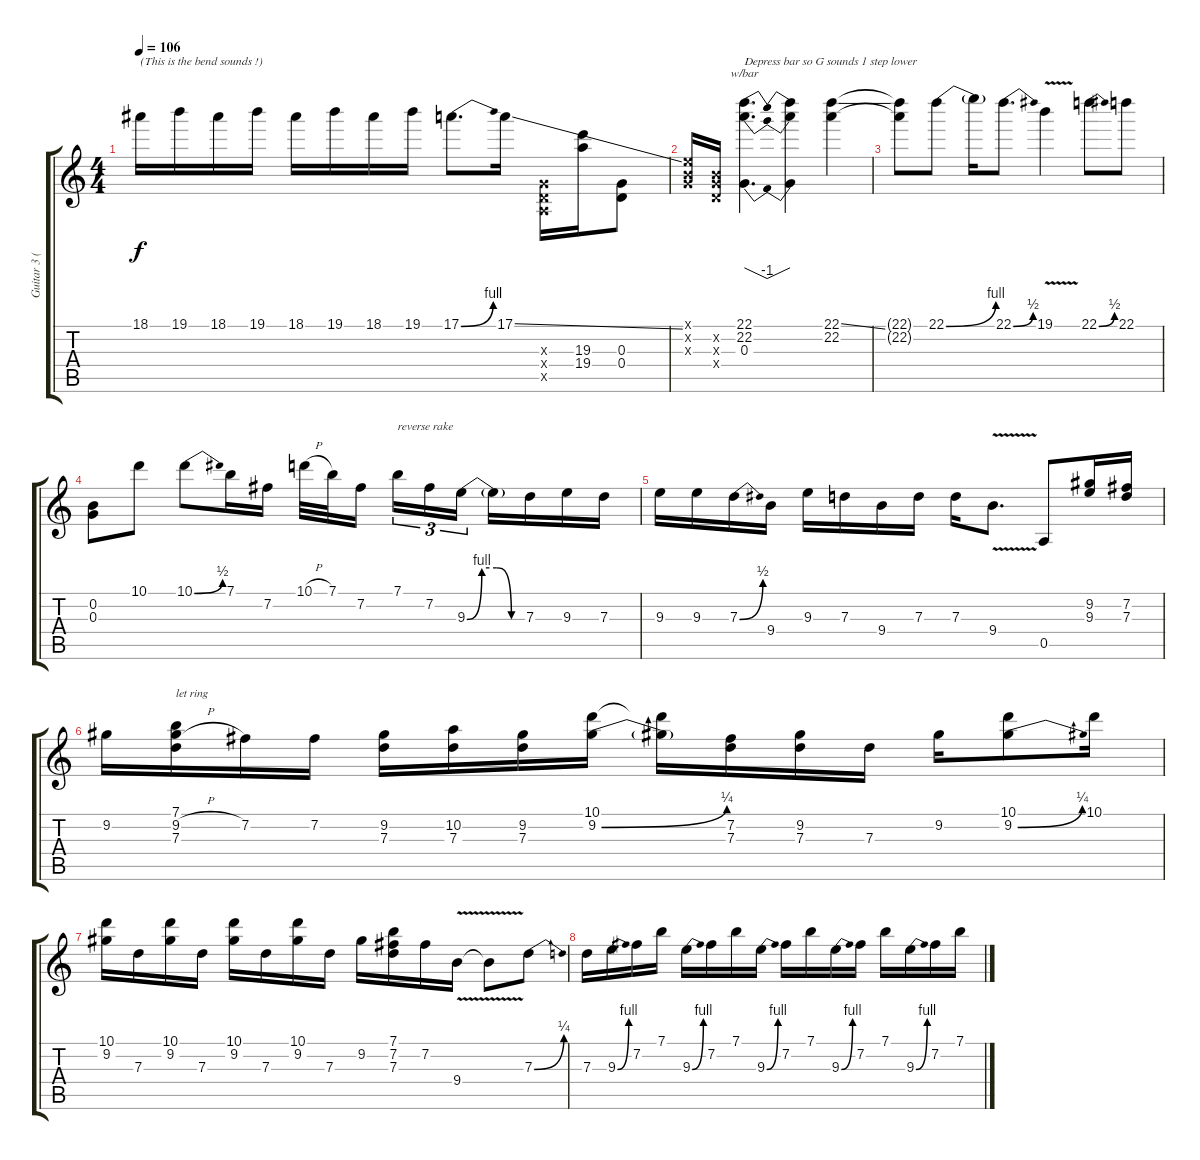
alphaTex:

\track ("Guitar 3 (Solo)" "Guitar 3 (") {instrument distortionguitar}
\staff {score tabs}
\tuning (E4 B3 G3 D3 A2 E2) {hide}
\ts (4 4)
\tempo 106
\clef g2
\ks c
18.1.16{txt "(This is the bend sounds !)" dy f} 19.1.16 18.1.16 19.1.16 18.1.16 19.1.16 18.1.16 19.1.16 17.1{be (bend 0 0 60 4)}.8{d} 17.1{ss}.16 (0.3{x} 0.4{x} 0.5{x}).16 (19.3 19.4).16 (0.3 0.4).8 |
(0.1{x} 0.2{x} 0.3{x}).16 (0.2{x} 0.3{x} 0.4{x}).16 (22.1 22.2 0.3).4{d tbe (dip default 0 0 30 -4 60 0) txt "Depress bar so G sounds 1 step lower"} (22.1{t} 22.2{t} 0.3{t}).4 (22.1{ss} 22.2).4 |
(22.1{t} 22.2{t}).8 22.1{be (bend 0 0 60 4)}.8 22.1{t}.16 22.1{be (bend 0 0 60 2)}.8{d} 19.1{v}.4 22.1{be (bend 0 0 60 2)}.8 22.1.8 |
(0.2 0.3).8 10.1.8 10.1{be (bend 0 0 60 2)}.8 7.1.16 7.2.16 10.1{h}.32 7.1.32 7.2.16{beam splitsecondary} 7.1.16{tu (3 2) txt "reverse rake"} 7.2.16{tu (3 2)} 9.3{be (custom 0 0 15 4 30 4 45 0 60 0)}.16{tu (3 2)} 9.3{t}.16 7.3.16 9.3.16 7.3.16 |
9.3.16 9.3.16 7.3{be (bend 0 0 60 2)}.16 9.4.16 9.3.16 7.3.16 9.4.16 7.3.16 7.3.16 9.4{v}.8{d} 0.5.8 (9.2 9.3).16 (7.2 7.3).16 |
9.2.16 (7.1 9.2{h} 7.3).16{txt "let ring"} 7.2.16 7.2.16 (9.2 7.3).16 (10.2 7.3).16 (9.2 7.3).16 (10.1 9.2{be (bend 0 0 60 1)}).16 (10.1{t} 9.2{t}).16 (7.2 7.3).16 (9.2 7.3).16 7.3.16 9.2.16 (10.1 9.2{be (bend 0 0 60 1)}).8 10.1.16 |
(10.1 9.2).16 7.3.16 (10.1 9.2).16 7.3.16 (10.1 9.2).16 7.3.16 (10.1 9.2).16 7.3.16 9.2.16 (7.1 7.2 7.3).16 7.2.16 9.4{v}.16 9.4{t}.8 7.3{be (bend 0 0 60 1)}.8 |
7.3.16 9.3{be (bend 0 0 60 4)}.16 7.2.16 7.1.16 9.3{be (bend 0 0 60 4)}.16 7.2.16 7.1.16 9.3{be (bend 0 0 60 4)}.16 7.2.16 7.1.16 9.3{be (bend 0 0 60 4)}.16 7.2.16 7.1.16 9.3{be (bend 0 0 60 4)}.16 7.2.16 7.1.16
